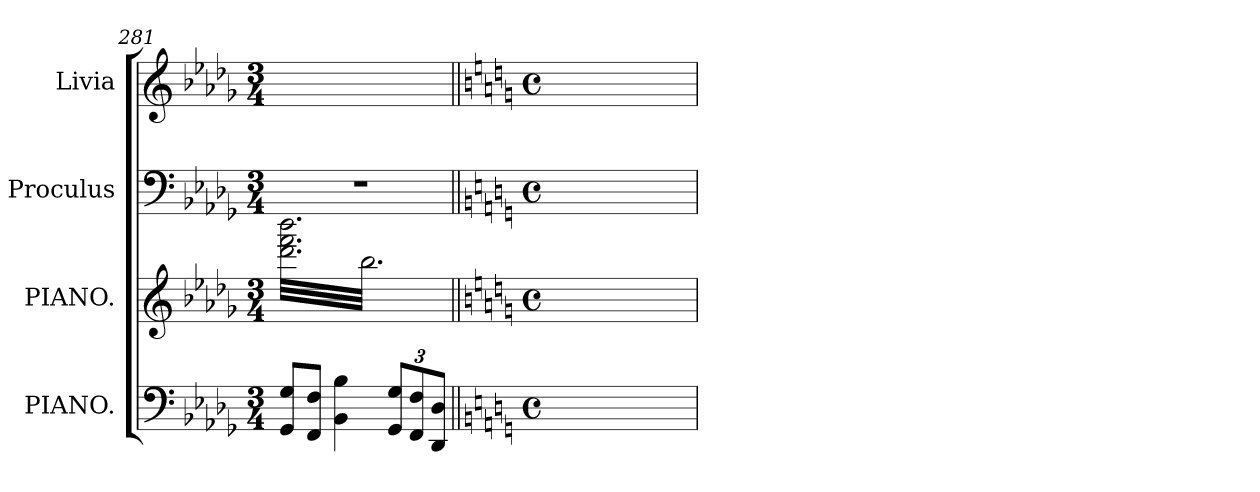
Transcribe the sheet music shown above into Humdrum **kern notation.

**kern	**kern	**kern	**kern
*part4	*part3	*part2	*part1
*staff4	*staff3	*staff2	*staff1
*I"PIANO.	*I"PIANO.	*I"Proculus	*I"Livia
*	*	*I'P	*I'Liv.
*clefF4	*clefG2	*clefF4	*clefG2
*k[b-e-a-d-g-]	*k[b-e-a-d-g-]	*k[b-e-a-d-g-]	*k[b-e-a-d-g-]
*M3/4	*M3/4	*M3/4	*M3/4
=281	=281	=281	=281
*	*tremolo	*	*
8GG-/ 8G-/L	32ddd-\ 32fff\ 32bbb-\LLL	2.r	2.ryy
.	32bb-\	.	.
.	32ddd-\ 32fff\ 32bbb-\	.	.
.	32bb-\	.	.
8FF/ 8F/J	32ddd-\ 32fff\ 32bbb-\	.	.
.	32bb-\	.	.
.	32ddd-\ 32fff\ 32bbb-\	.	.
.	32bb-\	.	.
4BB-\ 4B-\	32ddd-\ 32fff\ 32bbb-\	.	.
.	32bb-\	.	.
.	32ddd-\ 32fff\ 32bbb-\	.	.
.	32bb-\	.	.
.	32ddd-\ 32fff\ 32bbb-\	.	.
.	32bb-\	.	.
.	32ddd-\ 32fff\ 32bbb-\	.	.
.	32bb-\	.	.
*Xbrackettup	*	*	*
12GG-/ 12G-/L	32ddd-\ 32fff\ 32bbb-\	.	.
.	32bb-\	.	.
.	32ddd-\ 32fff\ 32bbb-\	.	.
12FF/ 12F/	.	.	.
.	32bb-\	.	.
.	32ddd-\ 32fff\ 32bbb-\	.	.
.	32bb-\	.	.
12DD-/ 12D-/J	.	.	.
.	32ddd-\ 32fff\ 32bbb-\	.	.
.	32bb-\JJJ	.	.
*	*Xtremolo	*	*
=282||	=282||	=282||	=282||
*k[]	*k[]	*k[]	*k[]
*M4/4	*M4/4	*M4/4	*M4/4
*met(c)	*met(c)	*met(c)	*met(c)
2ryy	2ryy	2ryy	2ryy
.	.	.	.
.	.	.	.
.	.	.	.
.	.	.	.
.	.	.	.
.	.	.	.
.	.	.	.
.	.	.	.
.	.	.	.
.	.	.	.
.	.	.	.
4ryy	4ryy	4ryy	4ryy
4ryy	4ryy	4ryy	4ryy
=	=	=	=
*-	*-	*-	*-
